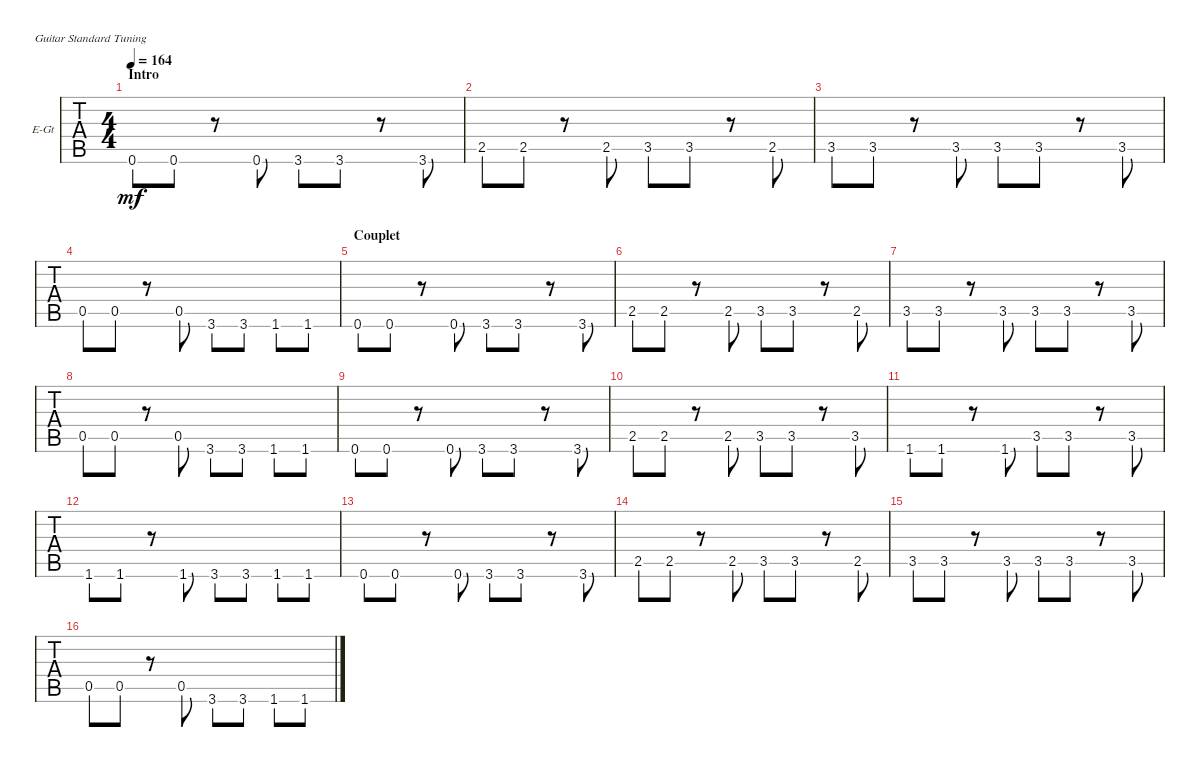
\defaultSystemsLayout 4
\bracketExtendMode groupsimilarinstruments
\firstSystemTrackNameOrientation horizontal
\otherSystemsTrackNameOrientation horizontal
\track ("Electric Guitar" "E-Gt") {instrument overdrivenguitar}
\staff {tabs}
\tuning (E4 B3 G3 D3 A2 E2)
\ts (4 4)
\section ("" "Intro")
\tempo 164
\clef g2
\scale
0.292
\ks c
0.6.8{dy mf instrument overdrivenguitar} 0.6.8 r.8 0.6.8 3.6.8 3.6.8 r.8 3.6.8 |
\scale
0.244 2.5.8 2.5.8 r.8 2.5.8 3.5.8 3.5.8 r.8 2.5.8 |
\scale
0.322751 3.5.8 3.5.8 r.8 3.5.8 3.5.8 3.5.8 r.8 3.5.8 |
0.5.8 0.5.8 r.8 0.5.8 3.6.8 3.6.8 1.6.8 1.6.8 |
\section ("" "Couplet")
0.6.8 0.6.8 r.8 0.6.8 3.6.8 3.6.8 r.8 3.6.8 |
2.5.8 2.5.8 r.8 2.5.8 3.5.8 3.5.8 r.8 2.5.8 |
3.5.8 3.5.8 r.8 3.5.8 3.5.8 3.5.8 r.8 3.5.8 |
0.5.8 0.5.8 r.8 0.5.8 3.6.8 3.6.8 1.6.8 1.6.8 |
0.6.8 0.6.8 r.8 0.6.8 3.6.8 3.6.8 r.8 3.6.8 |
2.5.8 2.5.8 r.8 2.5.8 3.5.8 3.5.8 r.8 3.5.8 |
1.6.8 1.6.8 r.8 1.6.8 3.5.8 3.5.8 r.8 3.5.8 |
1.6.8 1.6.8 r.8 1.6.8 3.6.8 3.6.8 1.6.8 1.6.8 |
0.6.8 0.6.8 r.8 0.6.8 3.6.8 3.6.8 r.8 3.6.8 |
2.5.8 2.5.8 r.8 2.5.8 3.5.8 3.5.8 r.8 2.5.8 |
3.5.8 3.5.8 r.8 3.5.8 3.5.8 3.5.8 r.8 3.5.8 |
0.5.8 0.5.8 r.8 0.5.8 3.6.8 3.6.8 1.6.8 1.6.8
